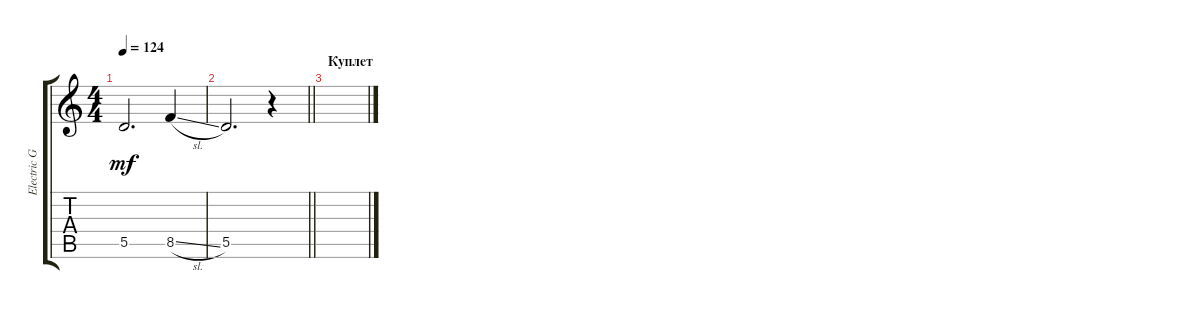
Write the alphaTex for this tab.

\track ("Electric Guitar" "Electric G") {instrument overdrivenguitar}
\staff {score tabs}
\tuning (E4 B3 G3 D3 A2 E2) {hide}
\ts (4 4)
\tempo 124
\clef g2
\ks c
5.5.2{d dy mf} 8.5{sl}.4 |
\barLineRight lightlight
5.5.2{d} r.4 |
\section ("" "Куплет")
